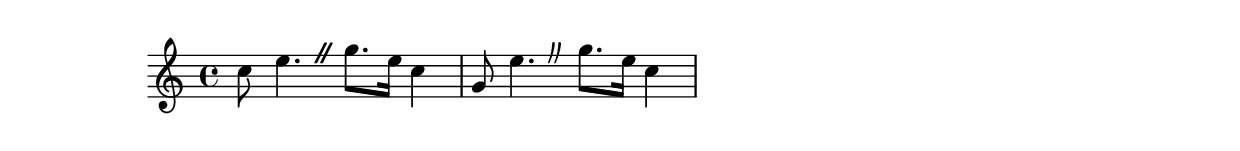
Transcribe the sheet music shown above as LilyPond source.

%% Do not edit this file; it is automatically
%% generated from LSR http://lsr.dsi.unimi.it
%% This file is in the public domain.
\version "2.13.31"

\header {
  lsrtags = "expressive-marks, tweaks-and-overrides"

%% Translation of GIT committish: 0b55335aeca1de539bf1125b717e0c21bb6fa31b
  texidoces = "
Las marcas de cesura se pueden crear sobreescribiendo la propiedad
@code{'text} del objeto @code{BreathingSign}.  También está disponible
una marca de cesura curva.

"
  doctitlees = "Insertar una cesura"


%% Translation of GIT committish: 0a868be38a775ecb1ef935b079000cebbc64de40
 texidocde = "
Zäsurzeichen können erstellt werden, indem die @code{'text}-Eigenschaft
des @code{BreathingSign}-Objektes verändert wird.  Ein gekrümmtes
Zäsurzeichen ist auch möglich.
"
  doctitlede = "Eine Zäsur einfügen"

%% Translation of GIT committish: 217cd2b9de6e783f2a5c8a42be9c70a82195ad20
  texidocfr = "
Une surcharge de la propriété @code{'text} de l'objet
@code{BreathingSign} permet de créer une marque de césure.  LilyPond
dispose également d'une variante courbée.

"
  doctitlefr = "Insertion d'une césure"


  texidoc = "
Caesura marks can be created by overriding the @code{'text} property of
the @code{BreathingSign} object. A curved caesura mark is also
available.

"
  doctitle = "Inserting a caesura"
} % begin verbatim

\relative c'' {
  \override BreathingSign #'text = \markup {
    \musicglyph #"scripts.caesura.straight"
  }
  c8 e4. \breathe g8. e16 c4

  \override BreathingSign #'text = \markup {
    \musicglyph #"scripts.caesura.curved"
  }
  g8 e'4. \breathe g8. e16 c4
}
